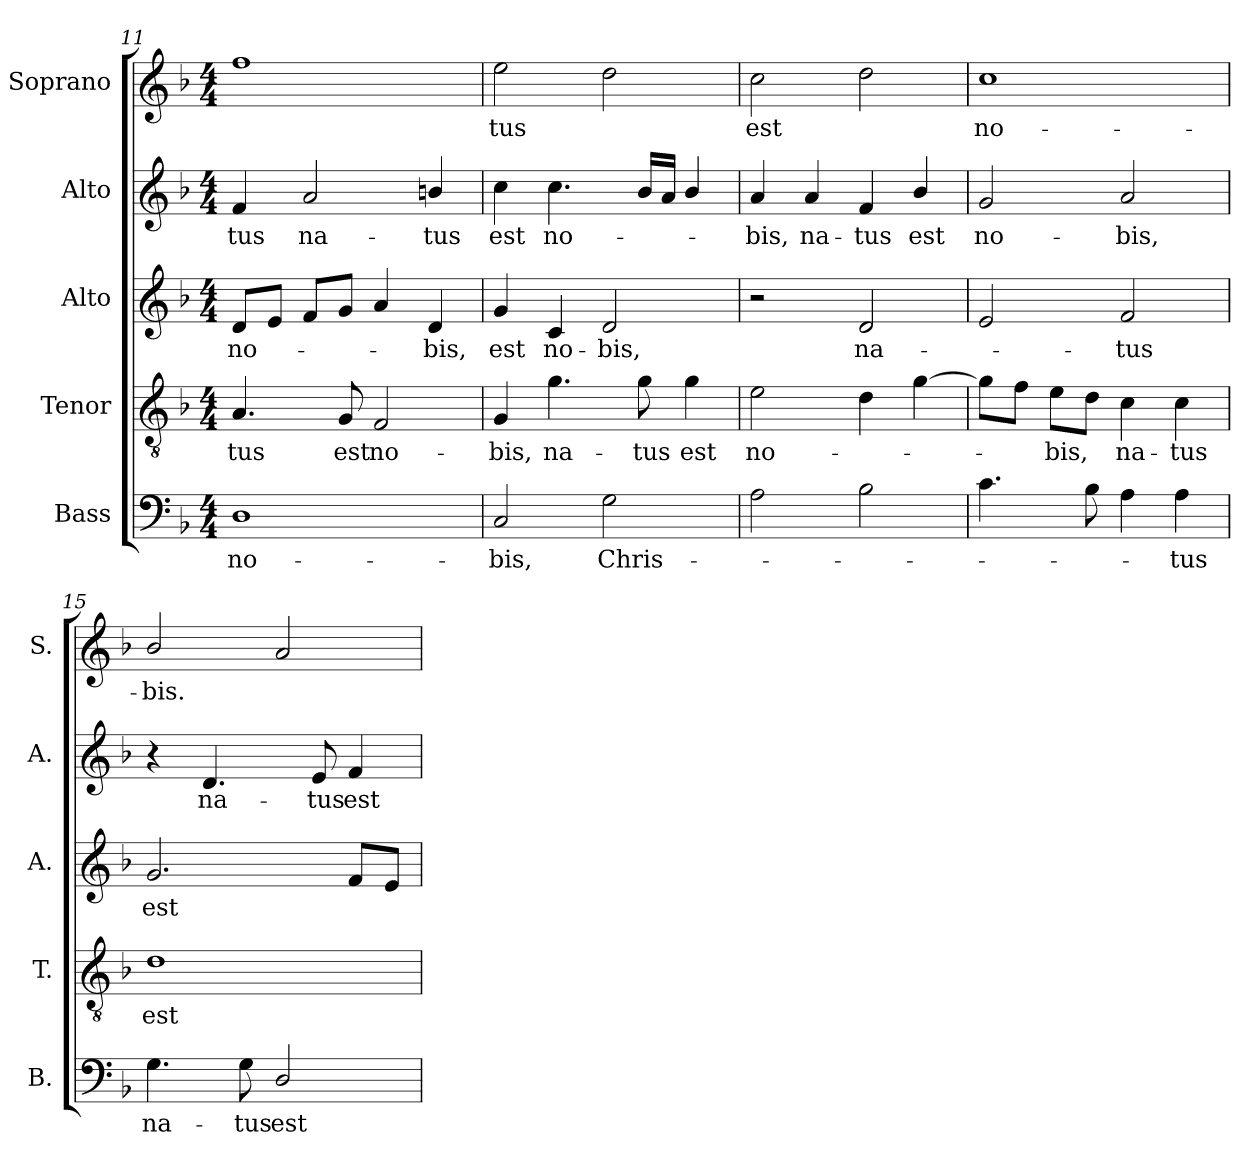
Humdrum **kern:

**kern	**text	**kern	**text	**kern	**text	**kern	**text	**kern	**text
*part5	*part5	*part4	*part4	*part3	*part3	*part2	*part2	*part1	*part1
*staff5	*staff5	*staff4	*staff4	*staff3	*staff3	*staff2	*staff2	*staff1	*staff1
*I"Bass	*	*I"Tenor	*	*I"Alto	*	*I"Alto	*	*I"Soprano	*
*I'B.	*	*I'T.	*	*I'A.	*	*I'A.	*	*I'S.	*
*clefF4	*	*clefGv2	*	*clefG2	*	*clefG2	*	*clefG2	*
*	*	*ITrd7c12	*	*	*	*	*	*	*
*k[b-]	*	*k[b-]	*	*k[b-]	*	*k[b-]	*	*k[b-]	*
*F:	*	*F:	*	*F:	*	*F:	*	*F:	*
*M4/4	*	*M4/4	*	*M4/4	*	*M4/4	*	*M4/4	*
=11	=11	=11	=11	=11	=11	=11	=11	=11	=11
!	!LO:LY:b:color=#000000	!	!	!	!	!	!	!	!
!	!	!	!LO:LY:b:color=#000000	!	!	!	!	!	!
!	!	!	!	!	!LO:LY:b:color=#000000	!	!	!	!
!	!	!	!	!	!	!	!LO:LY:b:color=#000000	!	!
1Di	no-	4.AAi/	-tus	8di/L	no-	4fi/	-tus	1ffi	.
.	.	.	.	8ei/J	.	.	.	.	.
!	!	!	!	!	!	!	!LO:LY:b:color=#000000	!	!
.	.	.	.	8fi/L	.	2ai/	na-	.	.
!	!	!	!LO:LY:b:color=#000000	!	!	!	!	!	!
.	.	8GGi/	est	8gi/J	.	.	.	.	.
!	!	!	!LO:LY:b:color=#000000	!	!	!	!	!	!
.	.	2FFi/	no-	4ai/	.	.	.	.	.
!	!	!	!	!	!LO:LY:b:color=#000000	!	!	!	!
!	!	!	!	!	!	!	!LO:LY:b:color=#000000	!	!
.	.	.	.	4di/	-bis,	4bni/	-tus	.	.
!!LO:LB:g=z
=12	=12	=12	=12	=12	=12	=12	=12	=12	=12
!	!LO:LY:b:color=#000000	!	!	!	!	!	!	!	!
!	!	!	!LO:LY:b:color=#000000	!	!	!	!	!	!
!	!	!	!	!	!LO:LY:b:color=#000000	!	!	!	!
!	!	!	!	!	!	!	!LO:LY:b:color=#000000	!	!
!	!	!	!	!	!	!	!	!	!LO:LY:b:color=#000000
2Ci/	-bis,	4GGi/	-bis,	4gi/	est	4cci\	est	2eei\	-tus
!	!	!	!LO:LY:b:color=#000000	!	!	!	!	!	!
!	!	!	!	!	!LO:LY:b:color=#000000	!	!	!	!
!	!	!	!	!	!	!	!LO:LY:b:color=#000000	!	!
.	.	4.Gi\	na-	4ci/	no-	4.cci\	no-	.	.
!	!LO:LY:b:color=#000000	!	!	!	!	!	!	!	!
!	!	!	!	!	!LO:LY:b:color=#000000	!	!	!	!
2Gi\	Chris-	.	.	2di/	-bis,	.	.	2ddi\	.
!	!	!	!LO:LY:b:color=#000000	!	!	!	!	!	!
.	.	8Gi\	-tus	.	.	16b-i/LL	.	.	.
.	.	.	.	.	.	16ai/JJ	.	.	.
!	!	!	!LO:LY:b:color=#000000	!	!	!	!	!	!
.	.	4Gi\	est	.	.	4b-i/	.	.	.
=13	=13	=13	=13	=13	=13	=13	=13	=13	=13
!	!	!	!LO:LY:b:color=#000000	!	!	!	!	!	!
!	!	!	!	!	!	!	!LO:LY:b:color=#000000	!	!
!	!	!	!	!	!	!	!	!	!LO:LY:b:color=#000000
2Ai\	.	2Ei\	no-	2r	.	4ai/	-bis,	2cci\	est
!	!	!	!	!	!	!	!LO:LY:b:color=#000000	!	!
.	.	.	.	.	.	4ai/	na-	.	.
!	!	!	!	!	!LO:LY:b:color=#000000	!	!	!	!
!	!	!	!	!	!	!	!LO:LY:b:color=#000000	!	!
2B-i\	.	4Di\	.	2di/	na-	4fi/	-tus	2ddi\	.
!	!	!	!	!	!	!	!LO:LY:b:color=#000000	!	!
.	.	[4Gi\	.	.	.	4b-i/	est	.	.
=14	=14	=14	=14	=14	=14	=14	=14	=14	=14
!	!	!	!	!	!	!	!LO:LY:b:color=#000000	!	!
!	!	!	!	!	!	!	!	!	!LO:LY:b:color=#000000
4.ci\	.	8Gi\L]	.	2ei/	.	2gi/	no-	1cci	no-
.	.	8Fi\J	.	.	.	.	.	.	.
!	!	!	!LO:LY:b:color=#000000	!	!	!	!	!	!
.	.	8Ei\L	-bis,	.	.	.	.	.	.
8B-i\	.	8Di\J	.	.	.	.	.	.	.
!	!	!	!LO:LY:b:color=#000000	!	!	!	!	!	!
!	!	!	!	!	!LO:LY:b:color=#000000	!	!	!	!
!	!	!	!	!	!	!	!LO:LY:b:color=#000000	!	!
4Ai\	.	4Ci\	na-	2fi/	-tus	2ai/	-bis,	.	.
!	!LO:LY:b:color=#000000	!	!	!	!	!	!	!	!
!	!	!	!LO:LY:b:color=#000000	!	!	!	!	!	!
4Ai\	-tus	4Ci\	-tus	.	.	.	.	.	.
=15	=15	=15	=15	=15	=15	=15	=15	=15	=15
!	!LO:LY:b:color=#000000	!	!	!	!	!	!	!	!
!	!	!	!LO:LY:b:color=#000000	!	!	!	!	!	!
!	!	!	!	!	!LO:LY:b:color=#000000	!	!	!	!
!	!	!	!	!	!	!	!	!	!LO:LY:b:color=#000000
4.Gi\	na-	1Di	est	2.gi/	est	4r	.	2b-i/	-bis.
!	!	!	!	!	!	!	!LO:LY:b:color=#000000	!	!
.	.	.	.	.	.	4.di/	na-	.	.
!	!LO:LY:b:color=#000000	!	!	!	!	!	!	!	!
8Gi\	-tus	.	.	.	.	.	.	.	.
!	!LO:LY:b:color=#000000	!	!	!	!	!	!	!	!
2Di/	est	.	.	.	.	.	.	2ai/	.
!	!	!	!	!	!	!	!LO:LY:b:color=#000000	!	!
.	.	.	.	.	.	8ei/	-tus	.	.
!	!	!	!	!	!	!	!LO:LY:b:color=#000000	!	!
.	.	.	.	8fi/L	.	4fi/	est	.	.
.	.	.	.	8ei/J	.	.	.	.	.
=	=	=	=	=	=	=	=	=	=
*-	*-	*-	*-	*-	*-	*-	*-	*-	*-
